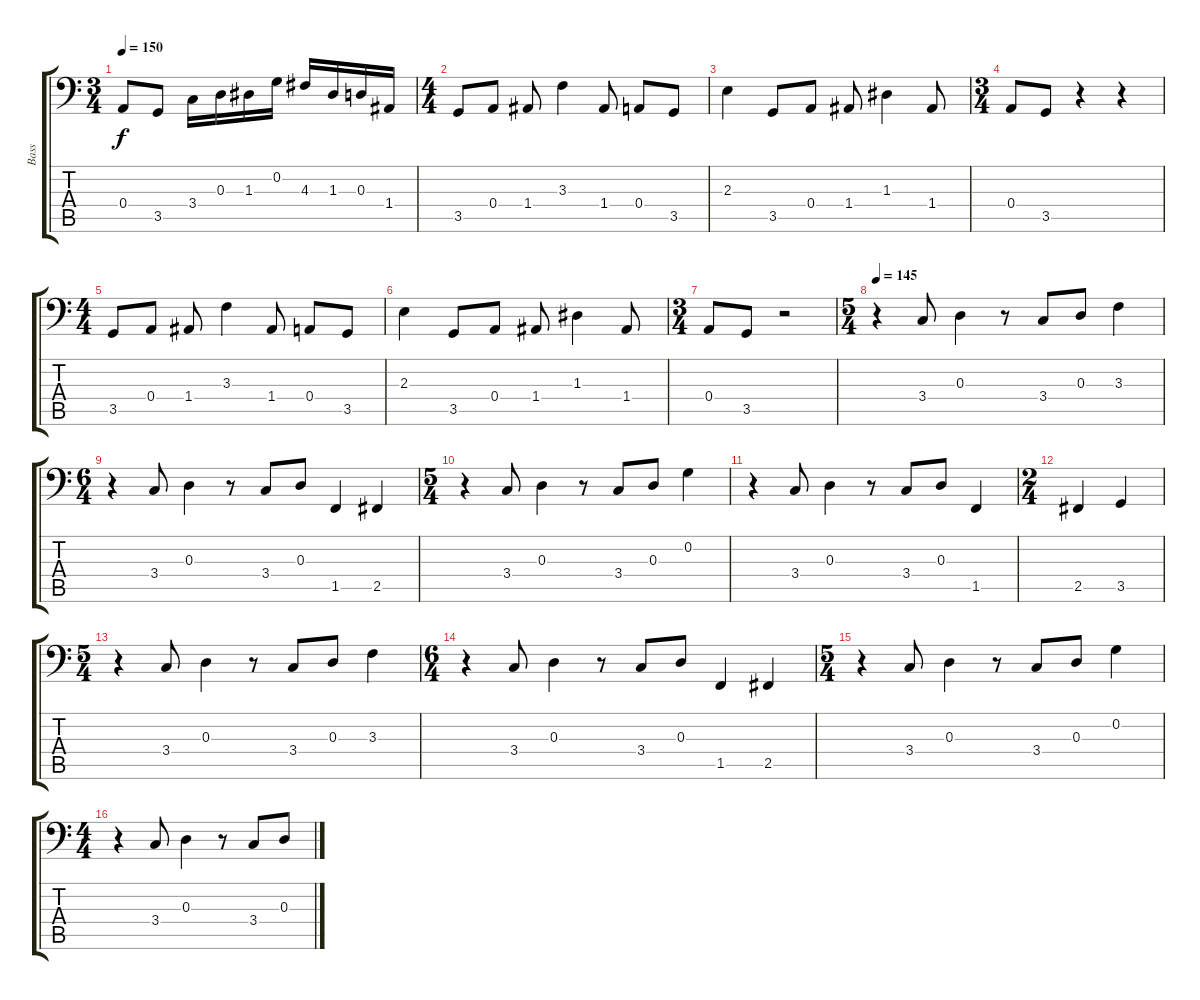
\track ("Bass" "Bass") {instrument electricbassfinger}
\staff {score tabs}
\tuning (C3 G2 D2 A1 E1 B0) {hide}
\ts (3 4)
\tempo 150
\clef f4
\ks c
0.4.8{dy f} 3.5.8 3.4.16 0.3.16 1.3.16 0.2.16 4.3.16 1.3.16 0.3.16 1.4.16 |
\ts (4 4)
3.5.8 0.4.8 1.4.8 3.3.4 1.4.8 0.4.8 3.5.8 |
2.3.4 3.5.8 0.4.8 1.4.8 1.3.4 1.4.8 |
\ts (3 4)
0.4.8 3.5.8 r.4 r.4 |
\ts (4 4)
3.5.8 0.4.8 1.4.8 3.3.4 1.4.8 0.4.8 3.5.8 |
2.3.4 3.5.8 0.4.8 1.4.8 1.3.4 1.4.8 |
\ts (3 4)
0.4.8 3.5.8 r.2 |
\ts (5 4)
\tempo 145
r.4{volume 8} 3.4.8 0.3.4 r.8 3.4.8 0.3.8 3.3.4 |
\ts (6 4)
r.4 3.4.8 0.3.4 r.8 3.4.8 0.3.8 1.5.4 2.5.4 |
\ts (5 4)
r.4 3.4.8 0.3.4 r.8 3.4.8 0.3.8 0.2.4 |
r.4 3.4.8 0.3.4 r.8 3.4.8 0.3.8 1.5.4 |
\ts (2 4)
2.5.4 3.5.4 |
\ts (5 4)
r.4 3.4.8 0.3.4 r.8 3.4.8 0.3.8 3.3.4 |
\ts (6 4)
r.4 3.4.8 0.3.4 r.8 3.4.8 0.3.8 1.5.4 2.5.4 |
\ts (5 4)
r.4 3.4.8 0.3.4 r.8 3.4.8 0.3.8 0.2.4 |
\ts (4 4)
r.4 3.4.8 0.3.4 r.8 3.4.8 0.3.8
